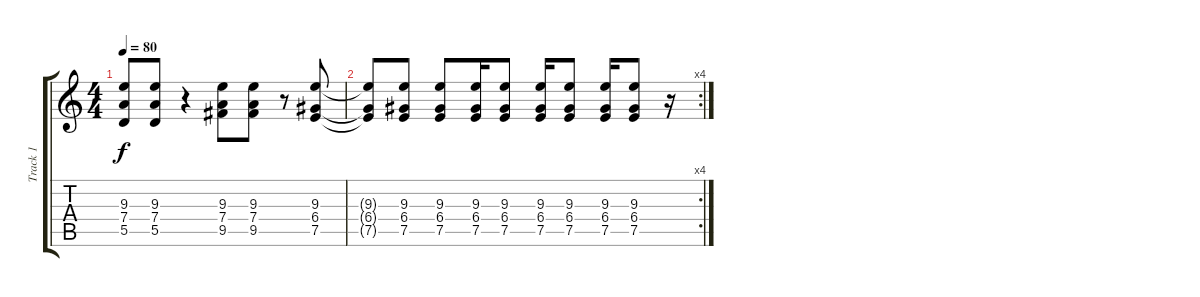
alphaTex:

\track ("Track 1" "Track 1") {instrument acousticguitarsteel}
\staff {score tabs}
\tuning (E4 B3 G3 D3 A2 E2) {hide}
\ts (4 4)
\tempo 80
\clef g2
\ks c
(9.3 7.4 5.5).8{dy f} (9.3 7.4 5.5).8 r.4 (9.3 7.4 9.5).8 (9.3 7.4 9.5).8 r.8 (9.3 6.4 7.5).8 |
\rc 4
(9.3{t} 6.4{t} 7.5{t}).8 (9.3 6.4 7.5).8 (9.3 6.4 7.5).8 (9.3 6.4 7.5).16 (9.3 6.4 7.5).8 (9.3 6.4 7.5).16 (9.3 6.4 7.5).8 (9.3 6.4 7.5).16 (9.3 6.4 7.5).8 r.16
